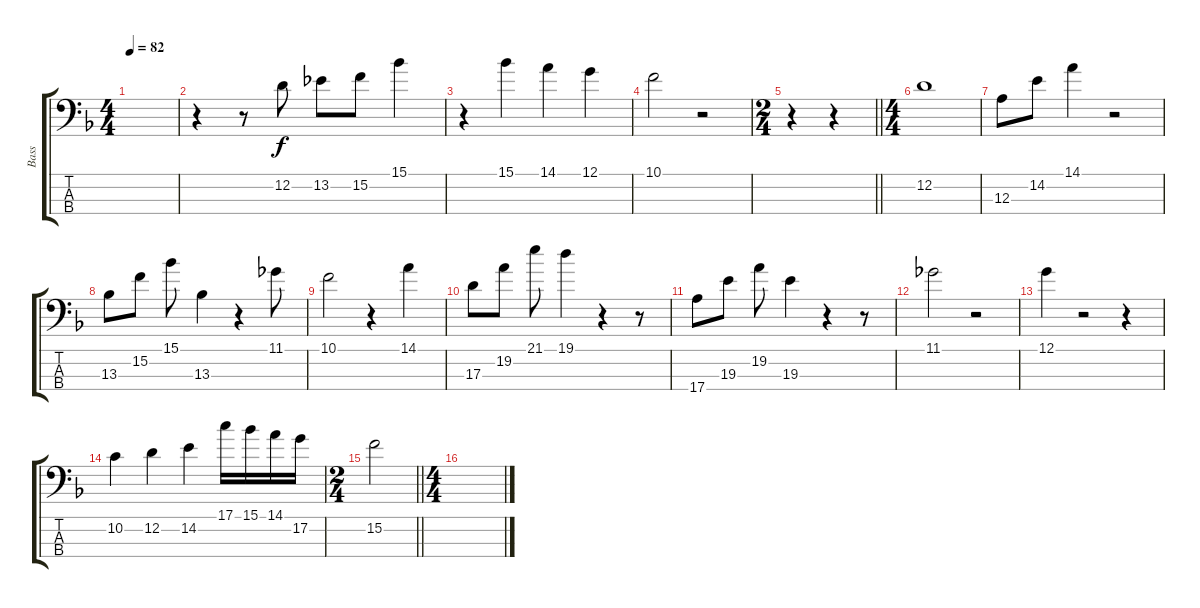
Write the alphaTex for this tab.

\track ("Bass" "Bass") {instrument electricbassfinger}
\staff {score tabs}
\tuning (G2 D2 A1 E1) {hide}
\ts (4 4)
\tempo 82
\clef f4
\ks f
|
r.4 r.8 12.2.8 13.2.8 15.2.8 15.1.4 |
r.4 15.1.4 14.1.4 12.1.4 |
10.1.2 r.2 |
\ts (2 4)
\barLineRight lightlight
r.4 r.4 |
\ts (4 4)
12.2.1 |
12.3.8 14.2.8 14.1.4 r.2 |
13.3.8 15.2.8 15.1.8 13.3.4 r.4 11.1.8 |
10.1.2 r.4 14.1.4 |
17.3.8 19.2.8 21.1.8 19.1.4 r.4 r.8 |
17.4.8 19.3.8 19.2.8 19.3.4 r.4 r.8 |
11.1.2 r.2 |
12.1.4 r.2 r.4 |
10.2.4 12.2.4 14.2.4 17.1.16 15.1.16 14.1.16 17.2.16 |
\ts (2 4)
\barLineRight lightlight
15.2.2 |
\ts (4 4)
